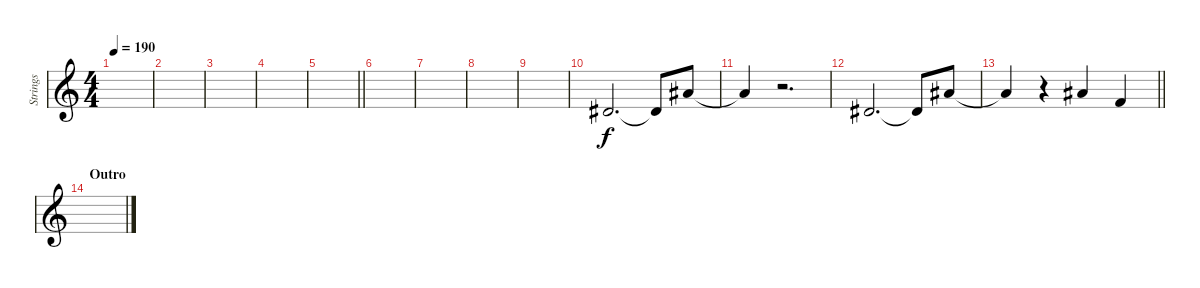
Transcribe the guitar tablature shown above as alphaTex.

\track ("Strings" "Strings") {instrument stringensemble1}
\staff {score}
\tuning (E4 B3 G3 D3 A2 D2) {hide}
\ts (4 4)
\tempo 190
\clef g2
\ks c
|
|
|
|
\barLineRight lightlight
|
|
|
|
|
4.2.2{d} 4.2{t}.8 6.1.8 |
6.1{t}.4 r.2{d} |
4.2.2{d} 4.2{t}.8 6.1.8 |
\barLineRight lightlight
6.1{t}.4 r.4 6.1.4 6.2.4 |
\section ("" "Outro")
